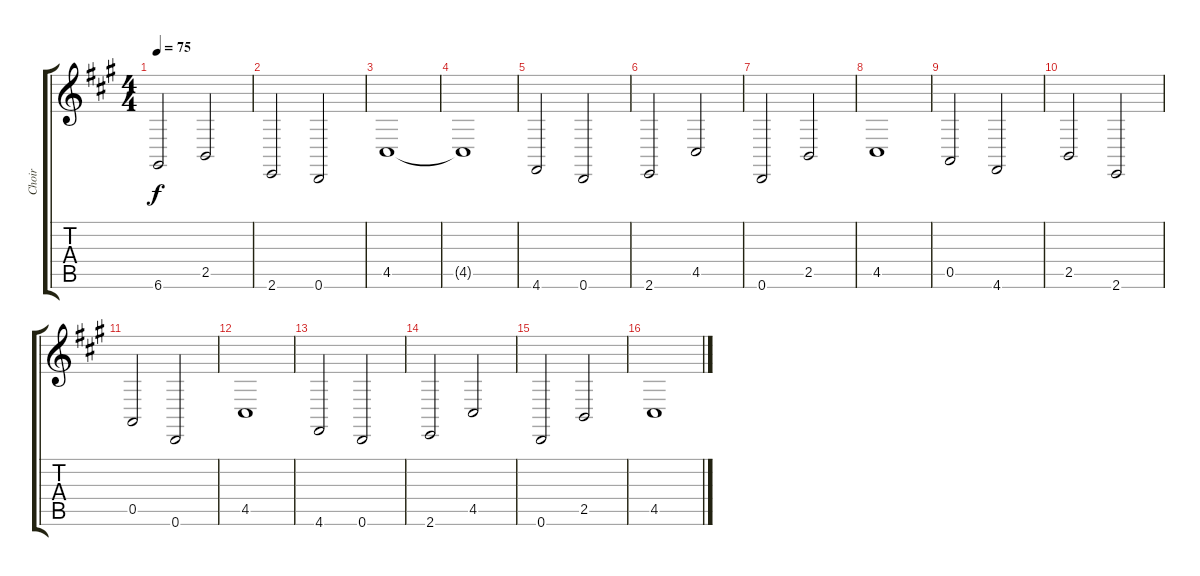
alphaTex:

\track ("Choir" "Choir") {instrument choiraahs}
\staff {score tabs}
\tuning (E4 B3 G3 D3 A2 D2) {hide}
\ts (4 4)
\tempo 75
\clef g2
\ks f#minor
6.6.2{dy f} 2.5.2 |
2.6.2 0.6.2 |
4.5.1 |
4.5{t}.1 |
4.6.2 0.6.2 |
2.6.2 4.5.2 |
0.6.2 2.5.2 |
4.5.1 |
0.5.2 4.6.2 |
2.5.2 2.6.2 |
0.5.2 0.6.2 |
4.5.1 |
4.6.2 0.6.2 |
2.6.2 4.5.2 |
0.6.2 2.5.2 |
4.5.1
